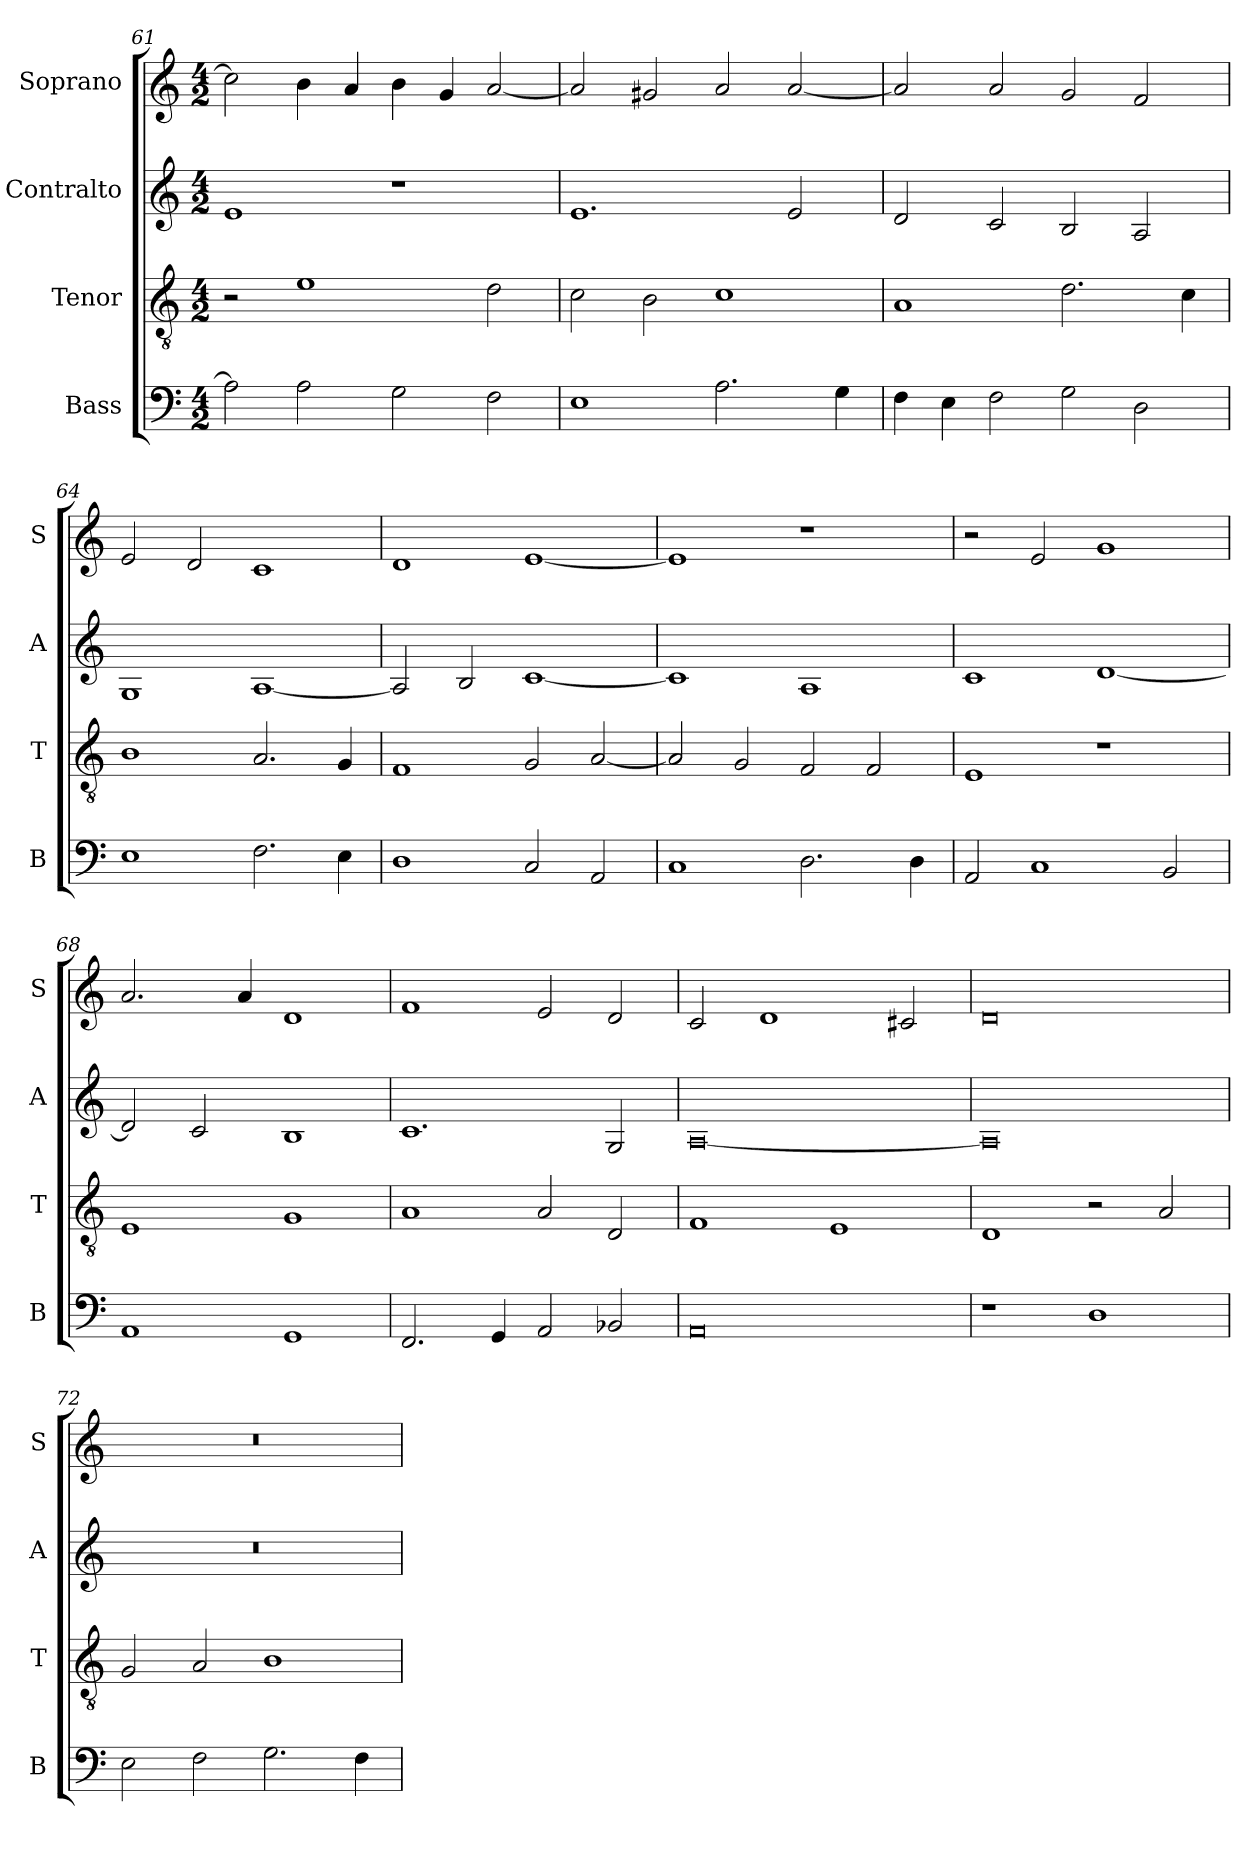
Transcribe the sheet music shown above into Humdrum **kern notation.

**kern	**kern	**kern	**kern
*part4	*part3	*part2	*part1
*staff4	*staff3	*staff2	*staff1
*I"Bass	*I"Tenor	*I"Contralto	*I"Soprano
*I'B	*I'T	*I'A	*I'S
*clefF4	*clefGv2	*clefG2	*clefG2
*k[]	*k[]	*k[]	*k[]
*M4/2	*M4/2	*M4/2	*M4/2
=61	=61	=61	=61
2A]	2r	1e	2cc]
2A	1e	.	4b
.	.	.	4a
2G	.	1r	4b
.	.	.	4g
2F	2d	.	[2a
=62	=62	=62	=62
1E	2c	1.e	2a]
.	2B	.	2g#X
2.A	1c	.	2a
.	.	2e	[2a
4G	.	.	.
=63	=63	=63	=63
4F	1A	2d	2a]
4E	.	.	.
2F	.	2c	2a
2G	2.d	2B	2g
2D	.	2A	2f
.	4c	.	.
=64	=64	=64	=64
1E	1B	1G	2e
.	.	.	2d
2.F	2.A	[1A	1c
4E	4G	.	.
=65	=65	=65	=65
1D	1F	2A]	1d
.	.	2B	.
2C	2G	[1c	[1e
2AA	[2A	.	.
=66	=66	=66	=66
1C	2A]	1c]	1e]
.	2G	.	.
2.D	2F	1A	1r
.	2F	.	.
4D	.	.	.
=67	=67	=67	=67
2AA	1E	1c	2r
1C	.	.	2e
.	1r	[1d	1g
2BB	.	.	.
=68	=68	=68	=68
1AA	1E	2d]	2.a
.	.	2c	.
.	.	.	4a
1GG	1G	1B	1d
=69	=69	=69	=69
2.FF	1A	1.c	1f
4GG	.	.	.
2AA	2A	.	2e
2BB-X	2D	2G	2d
=70	=70	=70	=70
0AA	1F	[0A	2c
.	.	.	1d
.	1E	.	.
.	.	.	2c#X
=71	=71	=71	=71
1r	1D	0A]	0d
1D	2r	.	.
.	2A	.	.
=72	=72	=72	=72
2E	2G	0r	0r
2F	2A	.	.
2.G	1B	.	.
4F	.	.	.
=	=	=	=
*-	*-	*-	*-
